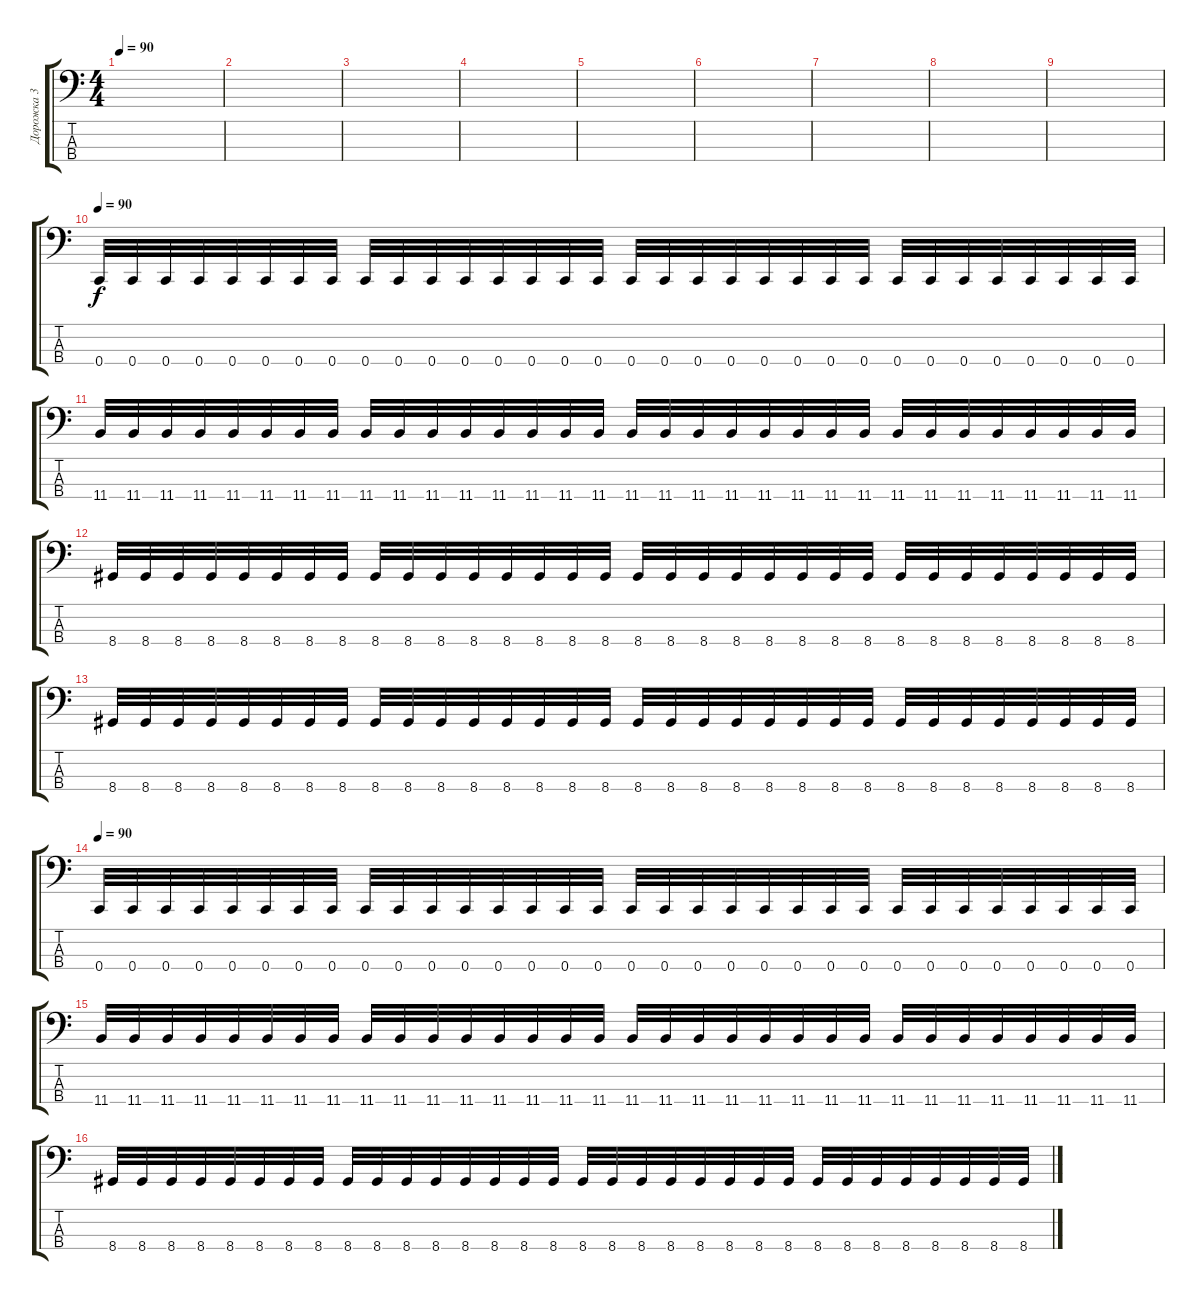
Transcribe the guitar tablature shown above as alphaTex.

\track ("Дорожка 3" "Дорожка 3") {instrument electricbassfinger}
\staff {score tabs}
\tuning (F2 C2 G1 C1) {hide}
\ts (4 4)
\tempo 90
\clef f4
\ks c
|
|
|
|
|
|
|
|
|
\tempo 90
0.4.32 0.4.32 0.4.32 0.4.32 0.4.32 0.4.32 0.4.32 0.4.32 0.4.32 0.4.32 0.4.32 0.4.32 0.4.32 0.4.32 0.4.32 0.4.32 0.4.32 0.4.32 0.4.32 0.4.32 0.4.32 0.4.32 0.4.32 0.4.32 0.4.32 0.4.32 0.4.32 0.4.32 0.4.32 0.4.32 0.4.32 0.4.32 |
11.4.32 11.4.32 11.4.32 11.4.32 11.4.32 11.4.32 11.4.32 11.4.32 11.4.32 11.4.32 11.4.32 11.4.32 11.4.32 11.4.32 11.4.32 11.4.32 11.4.32 11.4.32 11.4.32 11.4.32 11.4.32 11.4.32 11.4.32 11.4.32 11.4.32 11.4.32 11.4.32 11.4.32 11.4.32 11.4.32 11.4.32 11.4.32 |
8.4.32 8.4.32 8.4.32 8.4.32 8.4.32 8.4.32 8.4.32 8.4.32 8.4.32 8.4.32 8.4.32 8.4.32 8.4.32 8.4.32 8.4.32 8.4.32 8.4.32 8.4.32 8.4.32 8.4.32 8.4.32 8.4.32 8.4.32 8.4.32 8.4.32 8.4.32 8.4.32 8.4.32 8.4.32 8.4.32 8.4.32 8.4.32 |
8.4.32 8.4.32 8.4.32 8.4.32 8.4.32 8.4.32 8.4.32 8.4.32 8.4.32 8.4.32 8.4.32 8.4.32 8.4.32 8.4.32 8.4.32 8.4.32 8.4.32 8.4.32 8.4.32 8.4.32 8.4.32 8.4.32 8.4.32 8.4.32 8.4.32 8.4.32 8.4.32 8.4.32 8.4.32 8.4.32 8.4.32 8.4.32 |
\tempo 90
0.4.32 0.4.32 0.4.32 0.4.32 0.4.32 0.4.32 0.4.32 0.4.32 0.4.32 0.4.32 0.4.32 0.4.32 0.4.32 0.4.32 0.4.32 0.4.32 0.4.32 0.4.32 0.4.32 0.4.32 0.4.32 0.4.32 0.4.32 0.4.32 0.4.32 0.4.32 0.4.32 0.4.32 0.4.32 0.4.32 0.4.32 0.4.32 |
11.4.32 11.4.32 11.4.32 11.4.32 11.4.32 11.4.32 11.4.32 11.4.32 11.4.32 11.4.32 11.4.32 11.4.32 11.4.32 11.4.32 11.4.32 11.4.32 11.4.32 11.4.32 11.4.32 11.4.32 11.4.32 11.4.32 11.4.32 11.4.32 11.4.32 11.4.32 11.4.32 11.4.32 11.4.32 11.4.32 11.4.32 11.4.32 |
8.4.32 8.4.32 8.4.32 8.4.32 8.4.32 8.4.32 8.4.32 8.4.32 8.4.32 8.4.32 8.4.32 8.4.32 8.4.32 8.4.32 8.4.32 8.4.32 8.4.32 8.4.32 8.4.32 8.4.32 8.4.32 8.4.32 8.4.32 8.4.32 8.4.32 8.4.32 8.4.32 8.4.32 8.4.32 8.4.32 8.4.32 8.4.32
